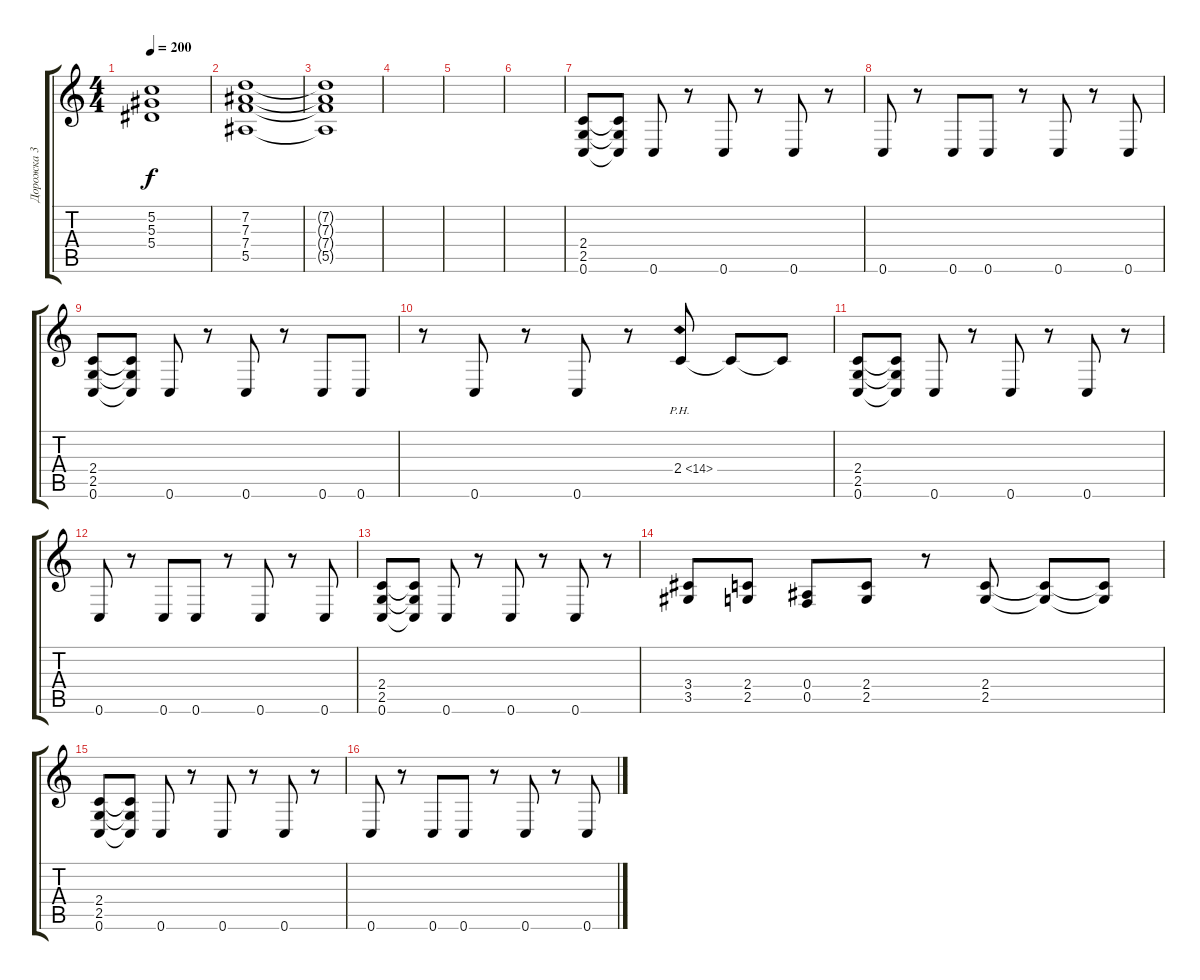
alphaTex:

\track ("Дорожка 3" "Дорожка 3") {instrument distortionguitar}
\staff {score tabs}
\tuning (C4 G3 Eb3 Bb2 F2 C2) {hide}
\ts (4 4)
\tempo 200
\clef g2
\ks c
(5.2{t} 5.3{t} 5.4{t}).1{dy f} |
(7.2 7.3 7.4 5.5).1 |
(7.2{t} 7.3{t} 7.4{t} 5.5{t}).1 |
|
|
|
(2.4 2.5 0.6).8 (2.4{t} 2.5{t} 0.6{t}).8 0.6.8 r.8 0.6.8 r.8 0.6.8 r.8 |
0.6.8 r.8 0.6.8 0.6.8 r.8 0.6.8 r.8 0.6.8 |
(2.4 2.5 0.6).8 (2.4{t} 2.5{t} 0.6{t}).8 0.6.8 r.8 0.6.8 r.8 0.6.8 0.6.8 |
r.8 0.6.8 r.8 0.6.8 r.8 2.4{ph 12}.8 2.4{t}.8 2.4{t}.8 |
(2.4 2.5 0.6).8 (2.4{t} 2.5{t} 0.6{t}).8 0.6.8 r.8 0.6.8 r.8 0.6.8 r.8 |
0.6.8 r.8 0.6.8 0.6.8 r.8 0.6.8 r.8 0.6.8 |
(2.4 2.5 0.6).8 (2.4{t} 2.5{t} 0.6{t}).8 0.6.8 r.8 0.6.8 r.8 0.6.8 r.8 |
(3.4 3.5).8 (2.4 2.5).8 (0.4 0.5).8 (2.4 2.5).8 r.8 (2.4 2.5).8 (2.4{t} 2.5{t}).8 (2.4{t} 2.5{t}).8 |
(2.4 2.5 0.6).8 (2.4{t} 2.5{t} 0.6{t}).8 0.6.8 r.8 0.6.8 r.8 0.6.8 r.8 |
0.6.8 r.8 0.6.8 0.6.8 r.8 0.6.8 r.8 0.6.8
